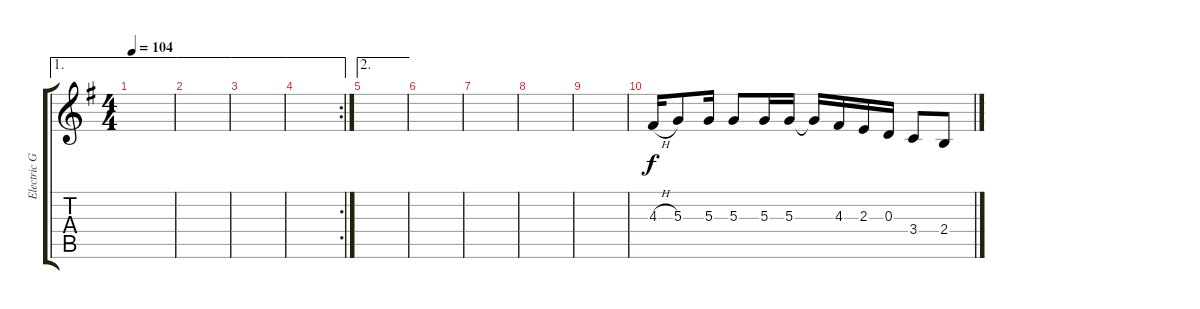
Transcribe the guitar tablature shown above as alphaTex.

\track ("Electric Guitar" "Electric G") {instrument distortionguitar}
\staff {score tabs}
\tuning (B3 Gb3 D3 A2 E2 B1) {hide}
\ae 1
\ts (4 4)
\tempo 104
\clef g2
\ks eminor
|
\ae 1
|
\ae 1
|
\ae 1
\rc 2
|
\ae 2
|
|
|
|
|
4.3{h}.16 5.3.8 5.3.16 5.3.8 5.3.16 5.3.16 5.3{t}.16 4.3.16 2.3.16 0.3.16 3.4.8 2.4.8
